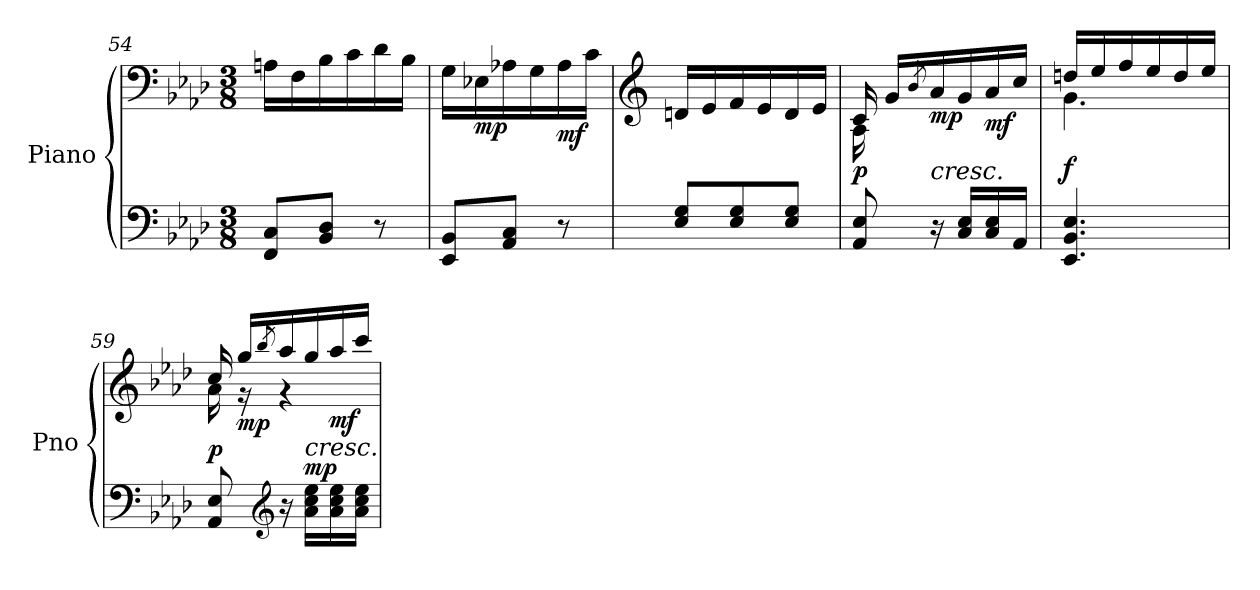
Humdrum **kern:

**kern	**kern	**dynam
*part1	*part1	*part1
*staff2	*staff1	*staff1/2
*I"Piano	*	*
*I'Pno	*	*
*clefF4	*clefF4	*
*k[b-e-a-d-]	*k[b-e-a-d-]	*
*M3/8	*M3/8	*
=54	=54	=54
8FF/ 8C/L	16An\LL	.
.	16F\	.
8BB-/ 8D-/J	16B-\	.
.	16c\	.
8r	16d-\	.
.	16B-\JJ	.
=55	=55	=55
8EE-/ 8BB-/L	16G\LL	.
!	!	!LO:DY:b
.	16E-X\	mp
8AA-/ 8C/J	16A-X\	.
.	16G\	.
!	!	!LO:DY:b
8r	16A-\	mf
.	16c\JJ	.
=56	=56	=56
*	*clefG2	*
!	!	!LO:DY:b=2
!	!	!LO:DY:n=1:a=2
8E-/ 8G/L	16dn/LL	mp f
.	16e-/	.
8E-/ 8G/	16f/	.
.	16e-/	.
8E-/ 8G/J	16d/	.
.	16e-/JJ	.
=57	=57	=57
*	*^	*
!	!	!	!LO:DY:a=2
8AA-/ 8E-/	16c/	16A-\	p
.	16g/LL	16reyy	.
.	8qb-/	.	.
!LO:TX:a:i:t=cresc.	!	!	!
!	!	!	!LO:DY:b
16r	16a-/	4reyy	mp
16C/ 16E-/LL	16g/	.	.
!	!	!	!LO:DY:b
16C/ 16E-/	16a-/	.	mf
16AA-/JJ	16cc/JJ	.	.
=58	=58	=58	=58
!	!	!	!LO:DY:a=2
4.EE-/ 4.BB-/ 4.E-/	16ddn/LL	4.g\	f
.	16ee-/	.	.
.	16ff/	.	.
.	16ee-/	.	.
.	16dd/	.	.
.	16ee-/JJ	.	.
!!LO:LB:g=z	!!
=59	=59	=59	=59
!	!	!	!LO:DY:a=2
8AA-/ 8E-/	16cc/	16a-\	p
!	!	!	!LO:DY:b
.	16gg/LL	16r	mp
*clefG2	*	*	*
.	8qbb-/	.	.
16r	16aa-/	4r	.
!LO:TX:a:i:t=cresc.	!	!	!
!	!	!	!LO:DY:a=2
16a-\ 16cc\ 16ee-\LL	16gg/	.	mp
!	!	!	!LO:DY:b
16a-\ 16cc\ 16ee-\	16aa-/	.	mf
16a-\ 16cc\ 16ee-\JJ	16ccc/JJ	.	.
*	*v	*v	*
=	=	=
*-	*-	*-
